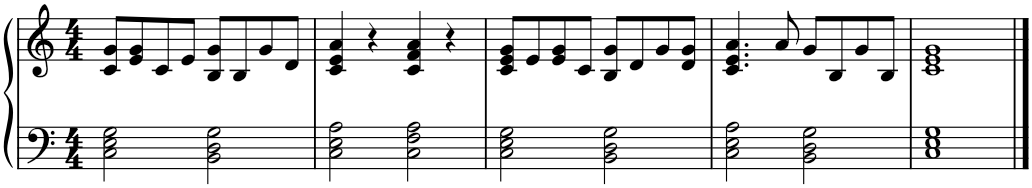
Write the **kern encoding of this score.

**kern	**kern
*part1	*part1
*staff2	*staff1
*I"Piano	*
*I'Pno.	*
*clefF4	*clefG2
*k[]	*k[]
*M4/4	*M4/4
=1	=1
2C\ 2E\ 2G\	8c/ 8g/L
.	8e/ 8g/
.	8c/
.	8e/J
2BB\ 2D\ 2G\	8B/ 8g/L
.	8B/
.	8g/
.	8d/J
=2	=2
2C\ 2E\ 2A\	4c/ 4e/ 4a/
.	4r
2C\ 2F\ 2A\	4c/ 4f/ 4a/
.	4r
=3	=3
2C\ 2E\ 2G\	8c/ 8e/ 8g/L
.	8e/
.	8e/ 8g/
.	8c/J
2BB\ 2D\ 2G\	8B/ 8g/L
.	8d/
.	8g/
.	8d/ 8g/J
=4	=4
2C\ 2E\ 2A\	4.c/ 4.e/ 4.a/
.	8a/
2BB\ 2D\ 2G\	8g/L
.	8B/
.	8g/
.	8B/J
=5	=5
1C 1E 1G	1c 1e 1g
==	==
*-	*-
